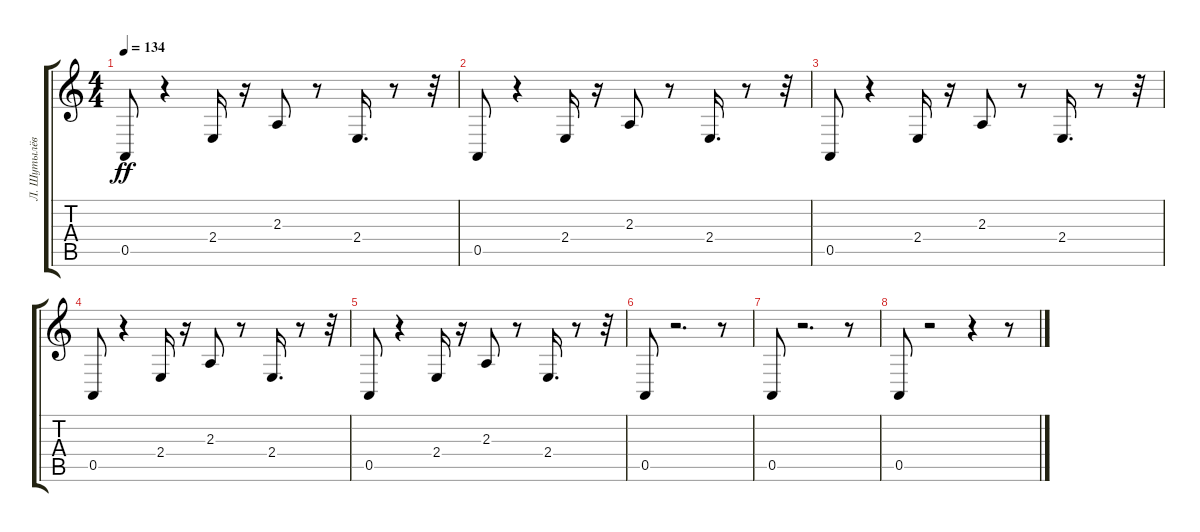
\track ("Л. Шутылёв" "Л. Шутылёв") {instrument violin}
\staff {score tabs}
\tuning (E4 B3 G3 D3 A2 E2) {hide}
\ts (4 4)
\tempo 134
\clef g2
\ks c
0.5.8{dy ff} r.4 2.4.16 r.16 2.3.8 r.8 2.4.16{d} r.8 r.32 |
0.5.8 r.4 2.4.16 r.16 2.3.8 r.8 2.4.16{d} r.8 r.32 |
0.5.8 r.4 2.4.16 r.16 2.3.8 r.8 2.4.16{d} r.8 r.32 |
0.5.8 r.4 2.4.16 r.16 2.3.8 r.8 2.4.16{d} r.8 r.32 |
0.5.8 r.4 2.4.16 r.16 2.3.8 r.8 2.4.16{d} r.8 r.32 |
0.5.8 r.2{d} r.8 |
0.5.8 r.2{d} r.8 |
0.5.8 r.2 r.4 r.8
